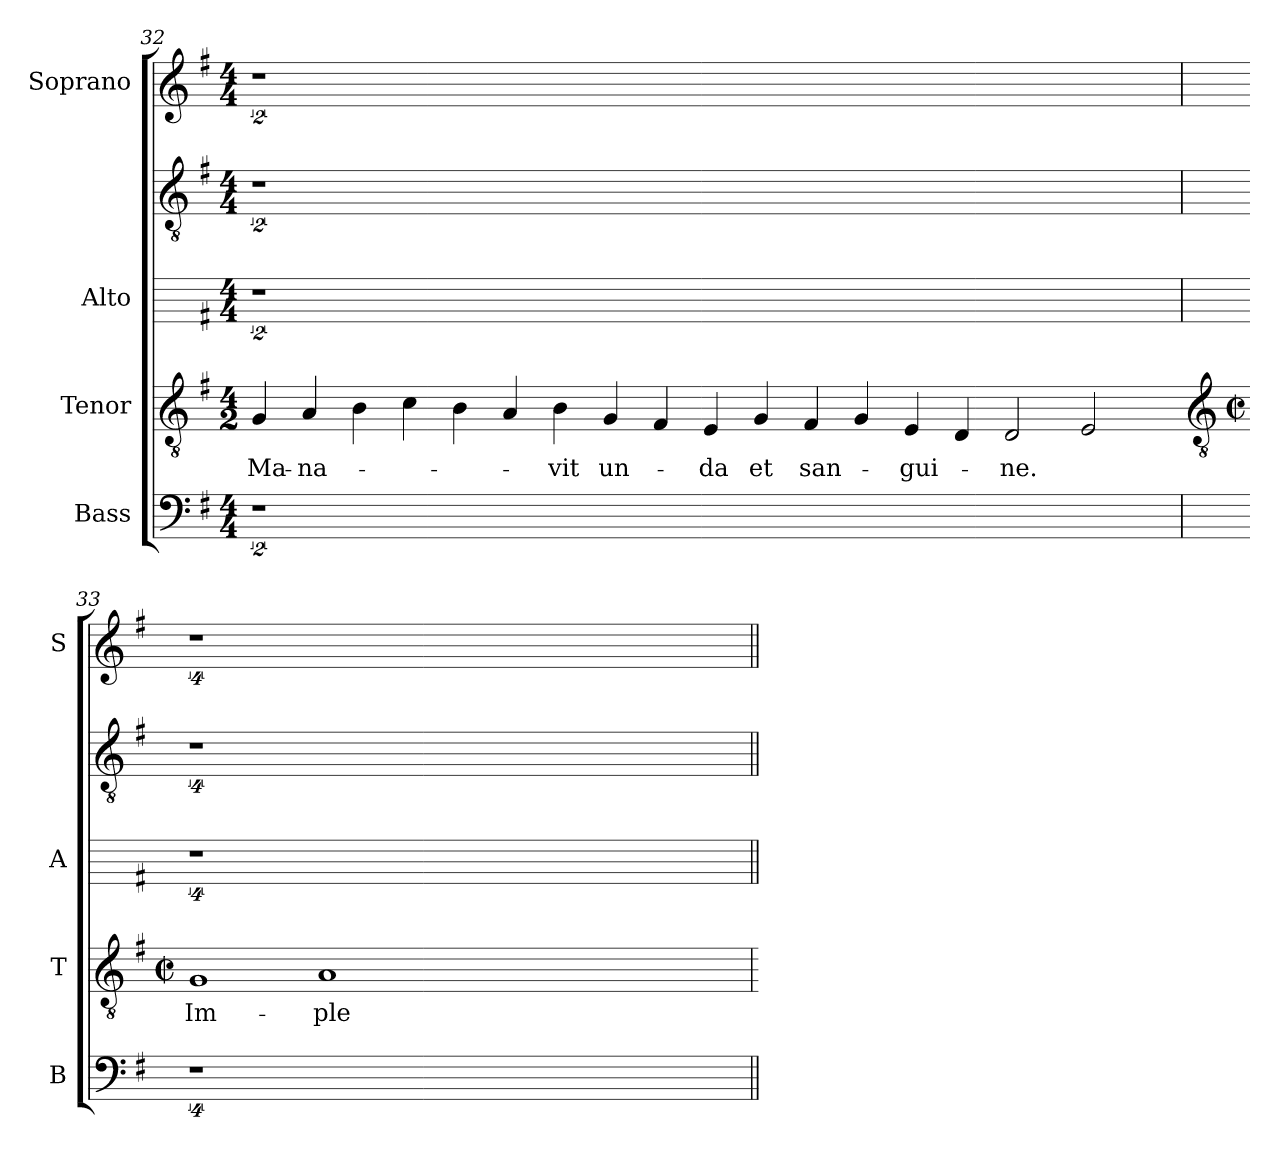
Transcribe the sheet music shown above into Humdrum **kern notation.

**kern	**kern	**text	**kern	**kern	**kern
*part4	*part3	*part3	*part2	*part2	*part1
*staff5	*staff4	*staff4	*staff3	*staff2	*staff1
*I"Bass	*I"Tenor	*	*I"Alto	*	*I"Soprano
*I'B	*I'T	*	*I'A	*	*I'S
!!LO:LB:g=z
*clefF4	*clefGv2	*	*	*clefGv2	*clefG2
*k[f#]	*k[f#]	*	*k[f#]	*k[f#]	*k[f#]
*G:	*G:	*	*G:	*G:	*G:
*M4/4	*M4/2	*	*M4/4	*M4/4	*M4/4
=32	=32	=32	=32	=32	=32
!	!	!LO:LY:b	!	!	!
2%7r	4G	Ma-	2%7r	2%7r	2%7r
!	!	!LO:LY:b	!	!	!
.	4A	-na-	.	.	.
.	4B	.	.	.	.
.	4c	.	.	.	.
.	4B	.	.	.	.
.	4A	.	.	.	.
!	!	!LO:LY:b	!	!	!
.	4B	vit	.	.	.
!	!	!LO:LY:b	!	!	!
.	4G	un-	.	.	.
.	4F#	.	.	.	.
!	!	!LO:LY:b	!	!	!
.	4E	da	.	.	.
!	!	!LO:LY:b	!	!	!
.	4G	et	.	.	.
!	!	!LO:LY:b	!	!	!
.	4F#	san-	.	.	.
.	4G	.	.	.	.
!	!	!LO:LY:b	!	!	!
.	4E	gui-	.	.	.
1ryy	4D	.	1ryy	1ryy	1ryy
!	!	!LO:LY:b	!	!	!
.	2D	ne.	.	.	.
.	2E	.	.	.	.
4ryy	.	.	4ryy	4ryy	4ryy
!!LO:LB:g=z
=33	=33-	=33	=33	=33	=33
*	*clefGv2	*	*	*	*
*	*M4/2	*	*	*	*
*	*met(c|)	*	*	*	*
!	!	!LO:LY:b	!	!	!
4%19r	1G	Im-	4%19r	4%19r	4%19r
!	!	!LO:LY:b	!	!	!
.	1A	-ple-	.	.	.
.	0ryy	.	.	.	.
.	2.ryy	.	.	.	.
=||	=	=||	=||	=||	=||
*-	*-	*-	*-	*-	*-
